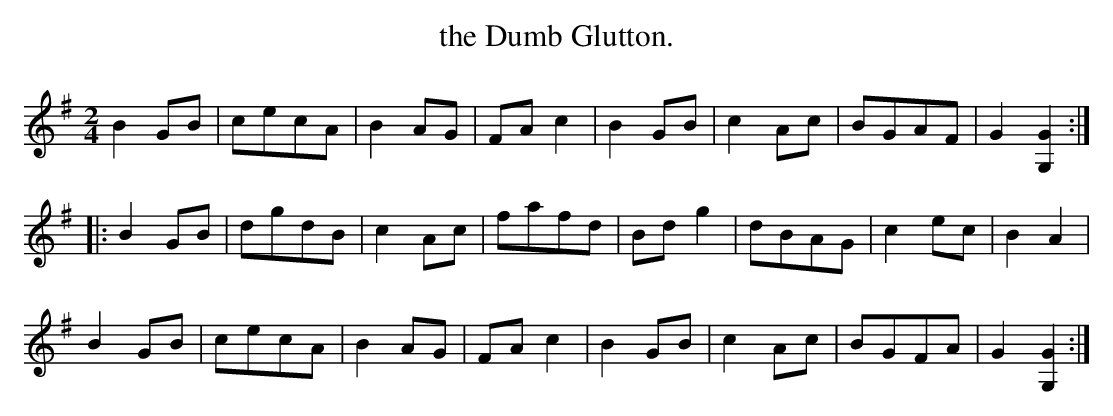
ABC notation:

X:1
T:the Dumb Glutton.
M:2/4
L:1/8
K:G
B2 GB|cecA|B2 AG|FA c2|B2 GB|c2 Ac|BGAF |G2 [G2G,2]:|
|:B2 GB|dgdB|c2 Ac|fafd |Bd g2|dBAG |c2 ec|B2  A2     |
B2 GB|cecA|B2 AG|FA c2|B2 GB|c2 Ac|BGFA |G2 [G2G,2]:|
